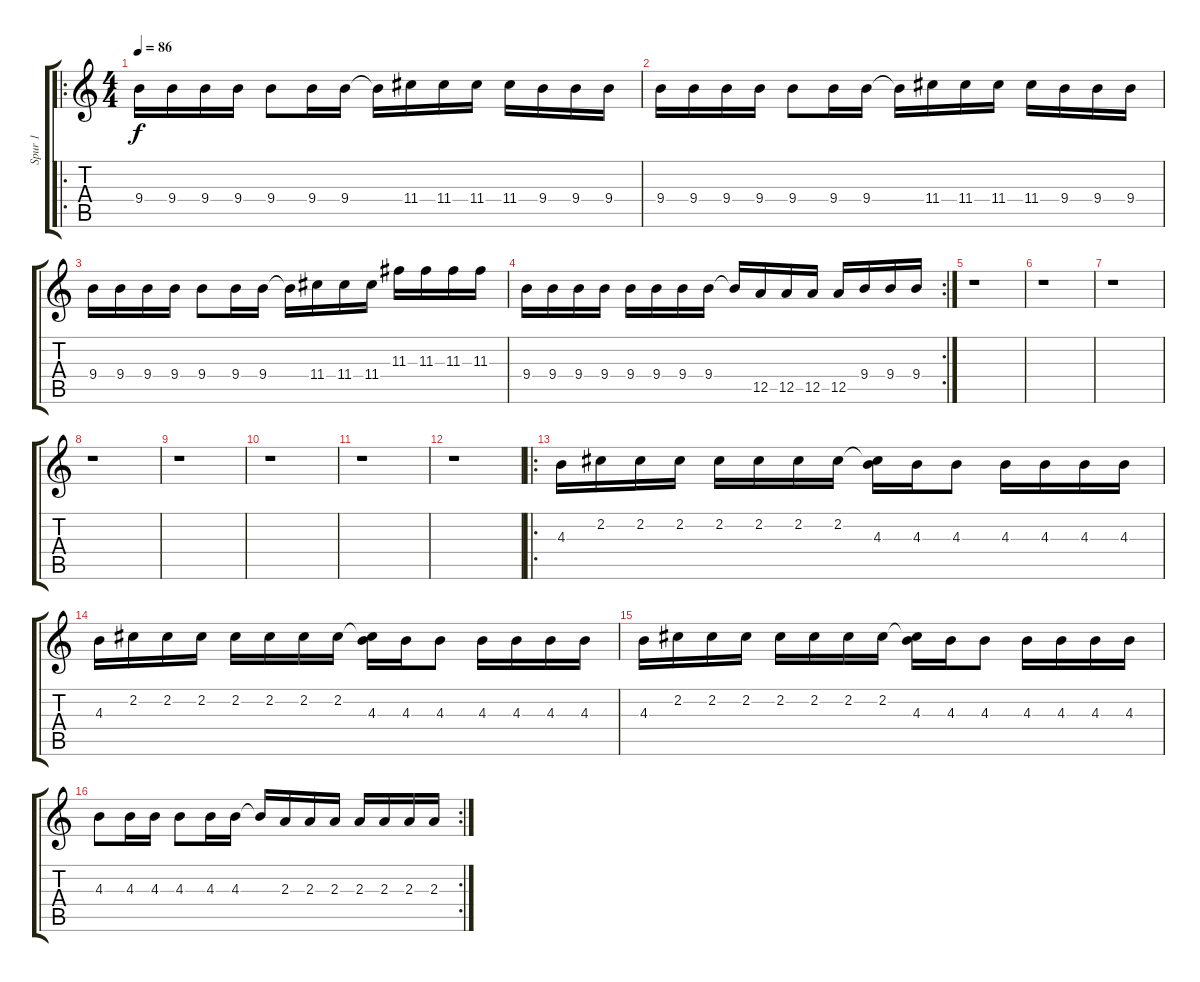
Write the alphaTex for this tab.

\track ("Spur 1" "Spur 1") {instrument electricguitarclean}
\staff {score tabs}
\tuning (E4 B3 G3 D3 A2 E2) {hide}
\ro
\ts (4 4)
\tempo 86
\clef g2
\ks c
9.4.16{dy f} 9.4.16 9.4.16 9.4.16 9.4.8 9.4.16 9.4.16 9.4{t}.16 11.4.16 11.4.16 11.4.16 11.4.16 9.4.16 9.4.16 9.4.16 |
9.4.16 9.4.16 9.4.16 9.4.16 9.4.8 9.4.16 9.4.16 9.4{t}.16 11.4.16 11.4.16 11.4.16 11.4.16 9.4.16 9.4.16 9.4.16 |
9.4.16 9.4.16 9.4.16 9.4.16 9.4.8 9.4.16 9.4.16 9.4{t}.16 11.4.16 11.4.16 11.4.16 11.3.16 11.3.16 11.3.16 11.3.16 |
\rc 2
9.4.16 9.4.16 9.4.16 9.4.16 9.4.16 9.4.16 9.4.16 9.4.16 9.4{t}.16 12.5.16 12.5.16 12.5.16 12.5.16 9.4.16 9.4.16 9.4.16 |
r.1 |
r.1 |
r.1 |
r.1 |
r.1 |
r.1 |
r.1 |
r.1 |
\ro
4.3.16 2.2.16 2.2.16 2.2.16 2.2.16 2.2.16 2.2.16 2.2.16 (2.2{t} 4.3).16 4.3.16 4.3.8 4.3.16 4.3.16 4.3.16 4.3.16 |
4.3.16 2.2.16 2.2.16 2.2.16 2.2.16 2.2.16 2.2.16 2.2.16 (2.2{t} 4.3).16 4.3.16 4.3.8 4.3.16 4.3.16 4.3.16 4.3.16 |
4.3.16 2.2.16 2.2.16 2.2.16 2.2.16 2.2.16 2.2.16 2.2.16 (2.2{t} 4.3).16 4.3.16 4.3.8 4.3.16 4.3.16 4.3.16 4.3.16 |
\rc 2
4.3.8 4.3.16 4.3.16 4.3.8 4.3.16 4.3.16 4.3{t}.16 2.3.16 2.3.16 2.3.16 2.3.16 2.3.16 2.3.16 2.3.16
